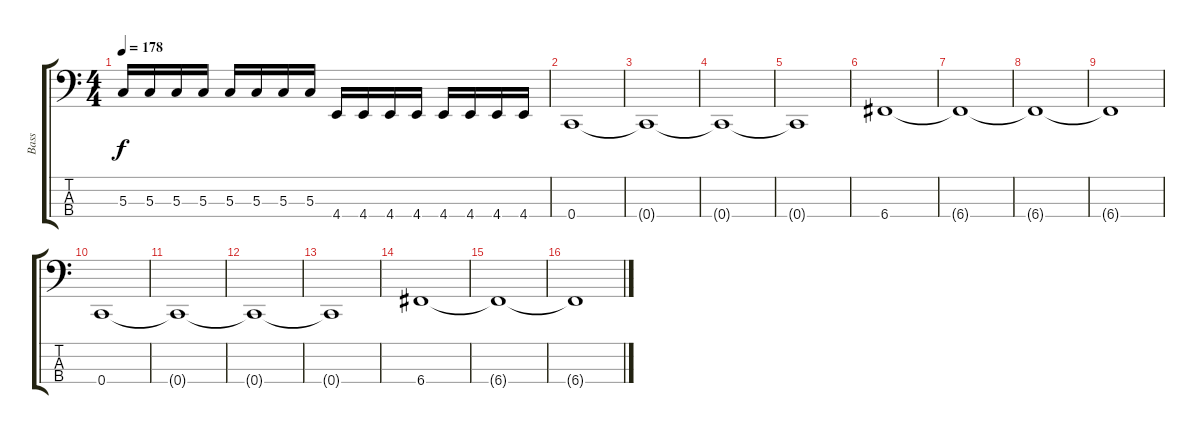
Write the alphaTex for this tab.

\track ("Bass" "Bass") {instrument slapbass2}
\staff {score tabs}
\tuning (F2 C2 G1 C1) {hide}
\ts (4 4)
\tempo 178
\clef f4
\ks c
5.3.16{dy f} 5.3.16 5.3.16 5.3.16 5.3.16 5.3.16 5.3.16 5.3.16 4.4.16 4.4.16 4.4.16 4.4.16 4.4.16 4.4.16 4.4.16 4.4.16 |
0.4.1 |
0.4{t}.1 |
0.4{t}.1 |
0.4{t}.1 |
6.4.1 |
6.4{t}.1 |
6.4{t}.1 |
6.4{t}.1 |
0.4.1 |
0.4{t}.1 |
0.4{t}.1 |
0.4{t}.1 |
6.4.1 |
6.4{t}.1 |
6.4{t}.1
